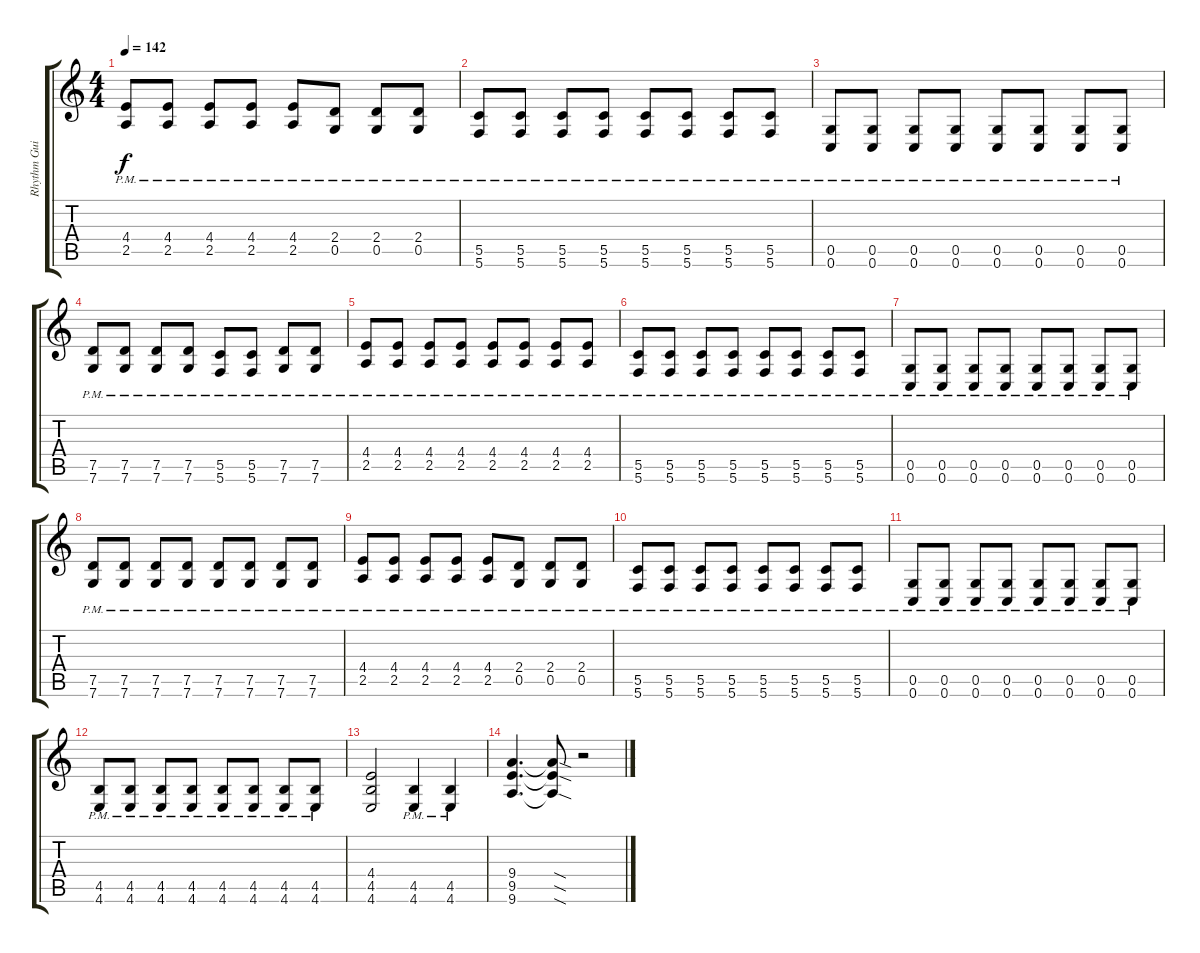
\track ("Rhythm Guitar" "Rhythm Gui") {instrument distortionguitar}
\staff {score tabs}
\tuning (D4 A3 F3 C3 G2 C2) {hide}
\ts (4 4)
\tempo 142
\clef g2
\ks c
(4.4{pm} 2.5{pm}).8{dy f} (4.4{pm} 2.5{pm}).8 (4.4{pm} 2.5{pm}).8 (4.4{pm} 2.5{pm}).8 (4.4{pm} 2.5{pm}).8 (2.4{pm} 0.5{pm}).8 (2.4{pm} 0.5{pm}).8 (2.4{pm} 0.5{pm}).8 |
(5.5{pm} 5.6{pm}).8 (5.5{pm} 5.6{pm}).8 (5.5{pm} 5.6{pm}).8 (5.5{pm} 5.6{pm}).8 (5.5{pm} 5.6{pm}).8 (5.5{pm} 5.6{pm}).8 (5.5{pm} 5.6{pm}).8 (5.5{pm} 5.6{pm}).8 |
(0.5{pm} 0.6{pm}).8 (0.5{pm} 0.6{pm}).8 (0.5{pm} 0.6{pm}).8 (0.5{pm} 0.6{pm}).8 (0.5{pm} 0.6{pm}).8 (0.5{pm} 0.6{pm}).8 (0.5{pm} 0.6{pm}).8 (0.5{pm} 0.6{pm}).8 |
(7.5{pm} 7.6{pm}).8 (7.5{pm} 7.6{pm}).8 (7.5{pm} 7.6{pm}).8 (7.5{pm} 7.6{pm}).8 (5.5{pm} 5.6{pm}).8 (5.5{pm} 5.6{pm}).8 (7.5{pm} 7.6{pm}).8 (7.5{pm} 7.6{pm}).8 |
(4.4{pm} 2.5{pm}).8 (4.4{pm} 2.5{pm}).8 (4.4{pm} 2.5{pm}).8 (4.4{pm} 2.5{pm}).8 (4.4{pm} 2.5{pm}).8 (4.4{pm} 2.5{pm}).8 (4.4{pm} 2.5{pm}).8 (4.4{pm} 2.5{pm}).8 |
(5.5{pm} 5.6{pm}).8 (5.5{pm} 5.6{pm}).8 (5.5{pm} 5.6{pm}).8 (5.5{pm} 5.6{pm}).8 (5.5{pm} 5.6{pm}).8 (5.5{pm} 5.6{pm}).8 (5.5{pm} 5.6{pm}).8 (5.5{pm} 5.6{pm}).8 |
(0.5{pm} 0.6{pm}).8 (0.5{pm} 0.6{pm}).8 (0.5{pm} 0.6{pm}).8 (0.5{pm} 0.6{pm}).8 (0.5{pm} 0.6{pm}).8 (0.5{pm} 0.6{pm}).8 (0.5{pm} 0.6{pm}).8 (0.5{pm} 0.6{pm}).8 |
(7.5{pm} 7.6{pm}).8 (7.5{pm} 7.6{pm}).8 (7.5{pm} 7.6{pm}).8 (7.5{pm} 7.6{pm}).8 (7.5{pm} 7.6{pm}).8 (7.5{pm} 7.6{pm}).8 (7.5{pm} 7.6{pm}).8 (7.5{pm} 7.6{pm}).8 |
(4.4{pm} 2.5{pm}).8 (4.4{pm} 2.5{pm}).8 (4.4{pm} 2.5{pm}).8 (4.4{pm} 2.5{pm}).8 (4.4{pm} 2.5{pm}).8 (2.4{pm} 0.5{pm}).8 (2.4{pm} 0.5{pm}).8 (2.4{pm} 0.5{pm}).8 |
(5.5{pm} 5.6{pm}).8 (5.5{pm} 5.6{pm}).8 (5.5{pm} 5.6{pm}).8 (5.5{pm} 5.6{pm}).8 (5.5{pm} 5.6{pm}).8 (5.5{pm} 5.6{pm}).8 (5.5{pm} 5.6{pm}).8 (5.5{pm} 5.6{pm}).8 |
(0.5{pm} 0.6{pm}).8 (0.5{pm} 0.6{pm}).8 (0.5{pm} 0.6{pm}).8 (0.5{pm} 0.6{pm}).8 (0.5{pm} 0.6{pm}).8 (0.5{pm} 0.6{pm}).8 (0.5{pm} 0.6{pm}).8 (0.5{pm} 0.6{pm}).8 |
(4.5{pm} 4.6{pm}).8 (4.5{pm} 4.6{pm}).8 (4.5{pm} 4.6{pm}).8 (4.5{pm} 4.6{pm}).8 (4.5{pm} 4.6{pm}).8 (4.5{pm} 4.6{pm}).8 (4.5{pm} 4.6{pm}).8 (4.5{pm} 4.6{pm}).8 |
(4.4 4.5 4.6).2 (4.5{pm} 4.6{pm}).4 (4.5{pm} 4.6{pm}).4 |
(9.4 9.5 9.6).4{d} (9.4{sod t} 9.5{sod t} 9.6{sod t}).8 r.2
